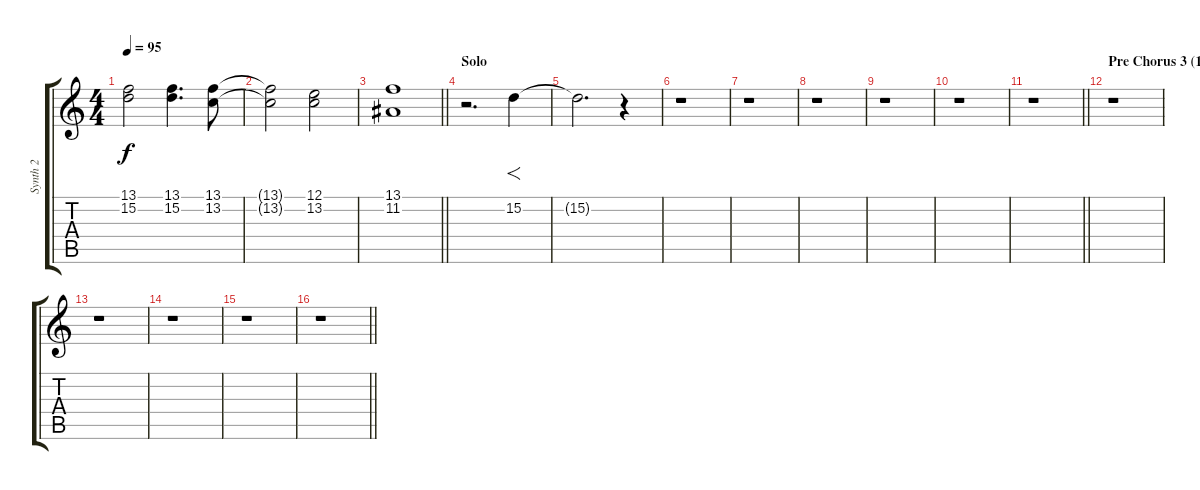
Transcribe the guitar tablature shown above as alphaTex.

\track ("Synth 2" "Synth 2") {instrument synthbrass2}
\staff {score tabs}
\tuning (E4 B3 G3 D3 A2 E2) {hide}
\ts (4 4)
\tempo 95
\clef g2
\ks c
(13.1 15.2).2{dy f} (13.1 15.2).4{d} (13.1 13.2).8 |
(13.1{t} 13.2{t}).2 (12.1 13.2).2 |
\barLineRight lightlight
(13.1 11.2).1 |
\section ("" "Solo")
r.2{d} 15.2.4{f instrument distortionguitar} |
15.2{t}.2{d} r.4 |
r.1 |
r.1 |
r.1 |
r.1 |
r.1 |
\barLineRight lightlight
r.1 |
\section ("" "Pre Chorus 3 (1/2)")
r.1 |
r.1 |
r.1 |
r.1 |
\barLineRight lightlight
r.1
